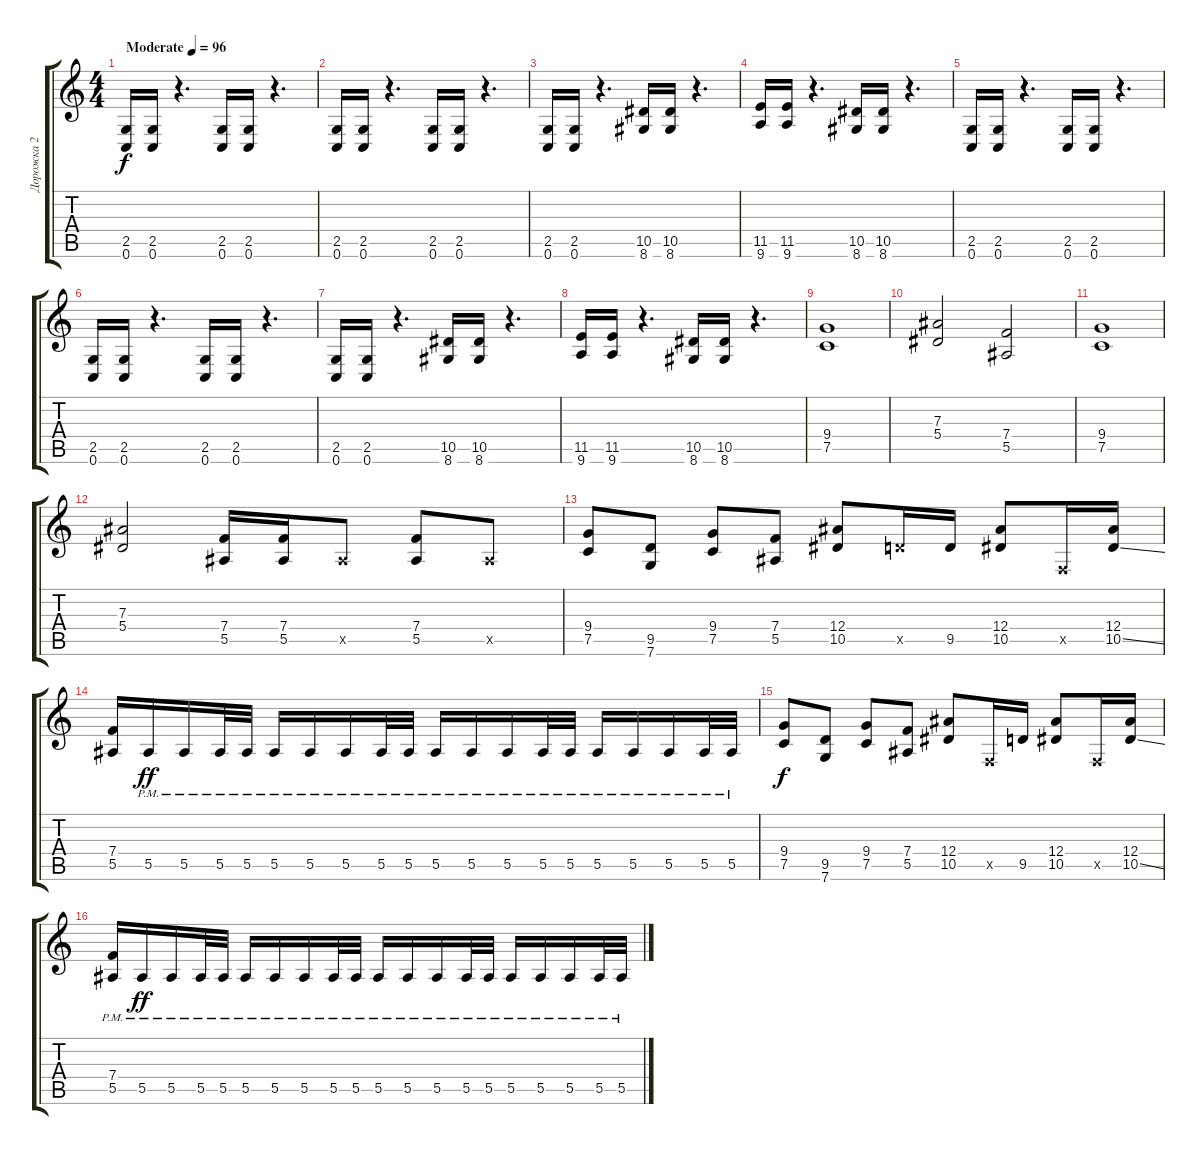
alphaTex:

\track ("Дорожка 2" "Дорожка 2") {instrument overdrivenguitar}
\staff {score tabs}
\tuning (C4 G3 Eb3 Bb2 F2 C2) {hide}
\ts (4 4)
\tempo (96 "Moderate")
\clef g2
\ks c
(2.5 0.6).16{dy f instrument overdrivenguitar} (2.5 0.6).16 r.4{d} (2.5 0.6).16 (2.5 0.6).16 r.4{d} |
(2.5 0.6).16 (2.5 0.6).16 r.4{d} (2.5 0.6).16 (2.5 0.6).16 r.4{d} |
(2.5 0.6).16 (2.5 0.6).16 r.4{d} (10.5 8.6).16 (10.5 8.6).16 r.4{d} |
(11.5 9.6).16 (11.5 9.6).16 r.4{d} (10.5 8.6).16 (10.5 8.6).16 r.4{d} |
(2.5 0.6).16 (2.5 0.6).16 r.4{d} (2.5 0.6).16 (2.5 0.6).16 r.4{d} |
(2.5 0.6).16 (2.5 0.6).16 r.4{d} (2.5 0.6).16 (2.5 0.6).16 r.4{d} |
(2.5 0.6).16 (2.5 0.6).16 r.4{d} (10.5 8.6).16 (10.5 8.6).16 r.4{d} |
(11.5 9.6).16 (11.5 9.6).16 r.4{d} (10.5 8.6).16 (10.5 8.6).16 r.4{d} |
(9.4 7.5).1 |
(7.3 5.4).2 (7.4 5.5).2 |
(9.4 7.5).1 |
(7.3 5.4).2 (7.4 5.5).16 (7.4 5.5).16 5.5{x}.8 (7.4 5.5).8 5.5{x}.8 |
(9.4 7.5).8 (9.5 7.6).8 (9.4 7.5).8 (7.4 5.5).8 (12.4 10.5).8 9.5{x}.16 9.5.16 (12.4 10.5).8 0.5{x}.16 (12.4 10.5{ss}).16 |
(7.4 5.5).16 5.5{pm}.16{dy ff} 5.5{pm}.16 5.5{pm}.32 5.5{pm}.32 5.5{pm}.16 5.5{pm}.16 5.5{pm}.16 5.5{pm}.32 5.5{pm}.32 5.5{pm}.16 5.5{pm}.16 5.5{pm}.16 5.5{pm}.32 5.5{pm}.32 5.5{pm}.16 5.5{pm}.16 5.5{pm}.16 5.5{pm}.32 5.5{pm}.32 |
(9.4 7.5).8{dy f} (9.5 7.6).8 (9.4 7.5).8 (7.4 5.5).8 (12.4 10.5).8 0.5{x}.16 9.5.16 (12.4 10.5).8 0.5{x}.16 (12.4 10.5{ss}).16 |
(7.4{pm} 5.5{pm}).16 5.5{pm}.16{dy ff} 5.5{pm}.16 5.5{pm}.32 5.5{pm}.32 5.5{pm}.16 5.5{pm}.16 5.5{pm}.16 5.5{pm}.32 5.5{pm}.32 5.5{pm}.16 5.5{pm}.16 5.5{pm}.16 5.5{pm}.32 5.5{pm}.32 5.5{pm}.16 5.5{pm}.16 5.5{pm}.16 5.5{pm}.32 5.5{pm}.32
